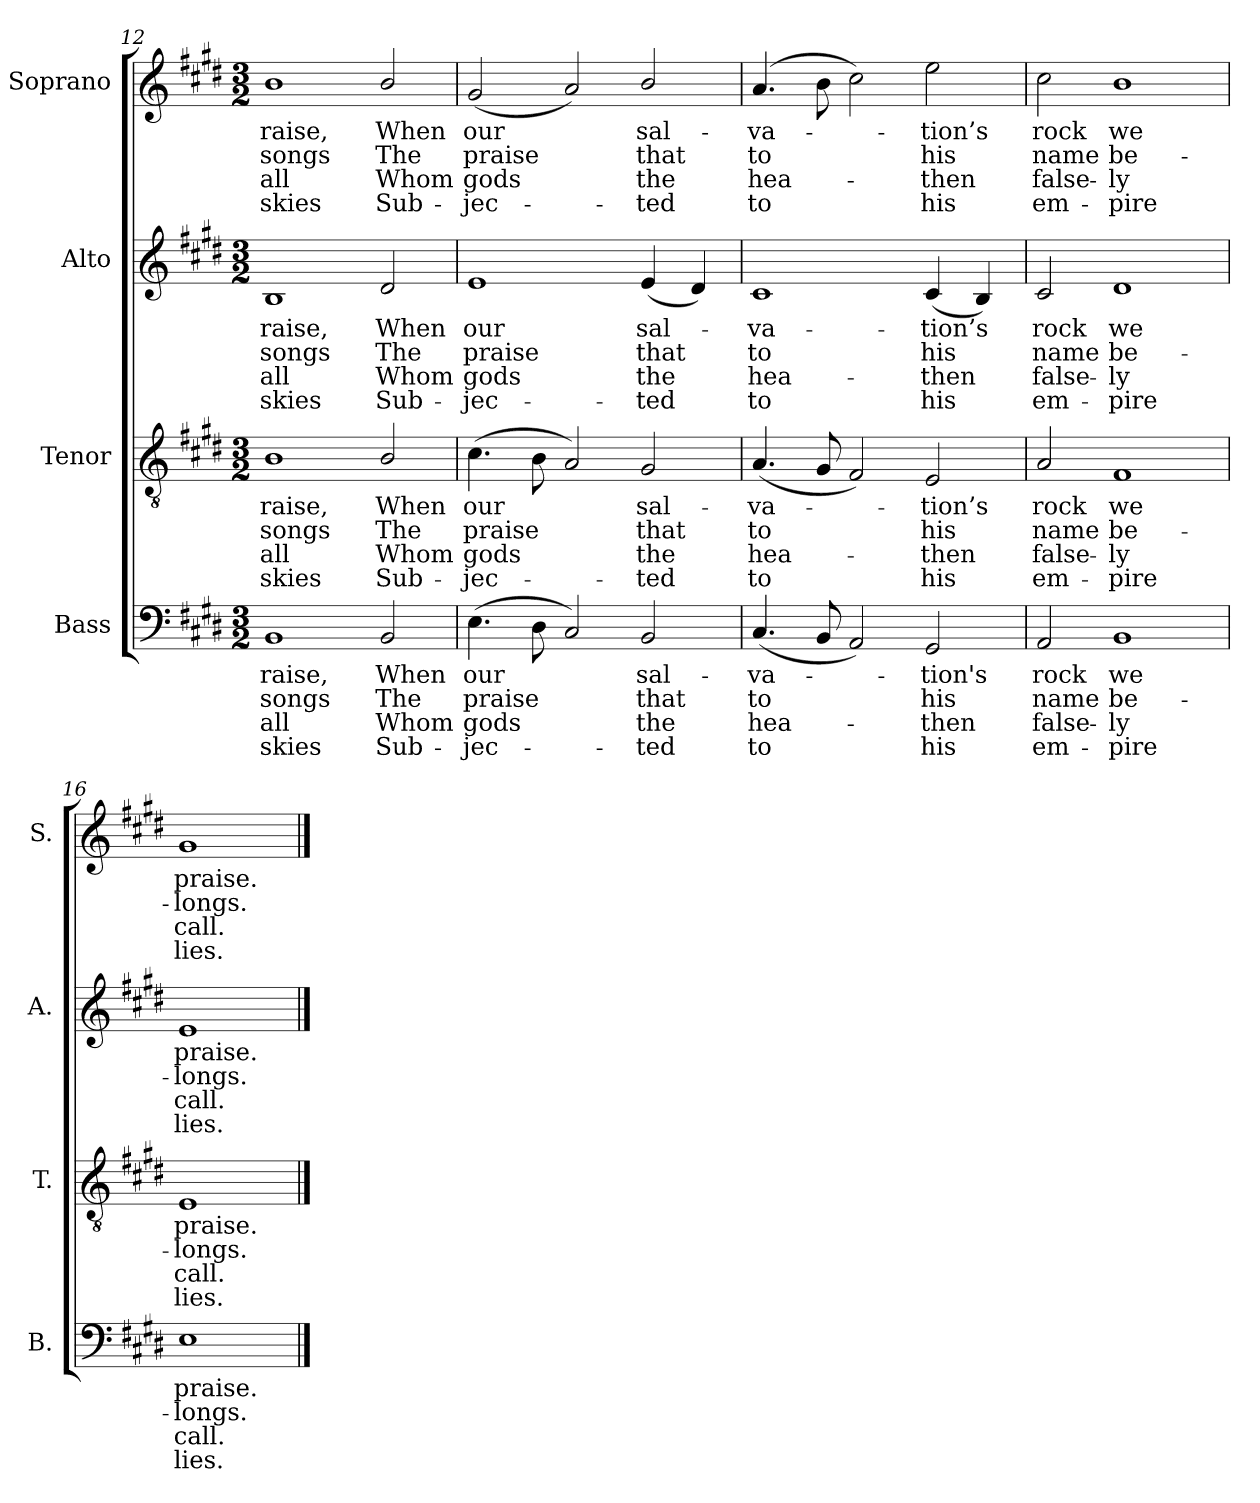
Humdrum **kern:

**kern	**text	**text	**text	**text	**kern	**text	**text	**text	**text	**kern	**text	**text	**text	**text	**kern	**text	**text	**text	**text
*part4	*part4	*part4	*part4	*part4	*part3	*part3	*part3	*part3	*part3	*part2	*part2	*part2	*part2	*part2	*part1	*part1	*part1	*part1	*part1
*staff4	*staff4	*staff4	*staff4	*staff4	*staff3	*staff3	*staff3	*staff3	*staff3	*staff2	*staff2	*staff2	*staff2	*staff2	*staff1	*staff1	*staff1	*staff1	*staff1
*I"Bass	*	*	*	*	*I"Tenor	*	*	*	*	*I"Alto	*	*	*	*	*I"Soprano	*	*	*	*
*I'B.	*	*	*	*	*I'T.	*	*	*	*	*I'A.	*	*	*	*	*I'S.	*	*	*	*
*clefF4	*	*	*	*	*clefGv2	*	*	*	*	*clefG2	*	*	*	*	*clefG2	*	*	*	*
*	*	*	*	*	*ITrd7c12	*	*	*	*	*	*	*	*	*	*	*	*	*	*
*k[f#c#g#d#]	*	*	*	*	*k[f#c#g#d#]	*	*	*	*	*k[f#c#g#d#]	*	*	*	*	*k[f#c#g#d#]	*	*	*	*
*E:	*	*	*	*	*E:	*	*	*	*	*E:	*	*	*	*	*E:	*	*	*	*
*M3/2	*	*	*	*	*M3/2	*	*	*	*	*M3/2	*	*	*	*	*M3/2	*	*	*	*
=12	=12	=12	=12	=12	=12	=12	=12	=12	=12	=12	=12	=12	=12	=12	=12	=12	=12	=12	=12
!	!LO:LY:b:color=#000000	!LO:LY:b:color=#000000	!LO:LY:b:color=#000000	!LO:LY:b:color=#000000	!	!	!	!	!	!	!	!	!	!	!	!	!	!	!
!	!	!	!	!	!	!LO:LY:b:color=#000000	!LO:LY:b:color=#000000	!LO:LY:b:color=#000000	!LO:LY:b:color=#000000	!	!	!	!	!	!	!	!	!	!
!	!	!	!	!	!	!	!	!	!	!	!LO:LY:b:color=#000000	!LO:LY:b:color=#000000	!LO:LY:b:color=#000000	!LO:LY:b:color=#000000	!	!	!	!	!
!	!	!	!	!	!	!	!	!	!	!	!	!	!	!	!	!LO:LY:b:color=#000000	!LO:LY:b:color=#000000	!LO:LY:b:color=#000000	!LO:LY:b:color=#000000
1BBi	raise,	songs	all	skies	1BBi	raise,	songs	all	skies	1Bi	raise,	songs	all	skies	1bi	raise,	songs	all	skies
!	!LO:LY:b:color=#000000	!LO:LY:b:color=#000000	!LO:LY:b:color=#000000	!LO:LY:b:color=#000000	!	!	!	!	!	!	!	!	!	!	!	!	!	!	!
!	!	!	!	!	!	!LO:LY:b:color=#000000	!LO:LY:b:color=#000000	!LO:LY:b:color=#000000	!LO:LY:b:color=#000000	!	!	!	!	!	!	!	!	!	!
!	!	!	!	!	!	!	!	!	!	!	!LO:LY:b:color=#000000	!LO:LY:b:color=#000000	!LO:LY:b:color=#000000	!LO:LY:b:color=#000000	!	!	!	!	!
!	!	!	!	!	!	!	!	!	!	!	!	!	!	!	!	!LO:LY:b:color=#000000	!LO:LY:b:color=#000000	!LO:LY:b:color=#000000	!LO:LY:b:color=#000000
2BBi/	When	The	Whom	Sub-	2BBi/	When	The	Whom	Sub-	2d#i/	When	The	Whom	Sub-	2bi/	When	The	Whom	Sub-
=13	=13	=13	=13	=13	=13	=13	=13	=13	=13	=13	=13	=13	=13	=13	=13	=13	=13	=13	=13
!	!LO:LY:b:color=#000000	!LO:LY:b:color=#000000	!LO:LY:b:color=#000000	!LO:LY:b:color=#000000	!	!	!	!	!	!	!	!	!	!	!	!	!	!	!
!	!	!	!	!	!	!LO:LY:b:color=#000000	!LO:LY:b:color=#000000	!LO:LY:b:color=#000000	!LO:LY:b:color=#000000	!	!	!	!	!	!	!	!	!	!
!	!	!	!	!	!	!	!	!	!	!	!LO:LY:b:color=#000000	!LO:LY:b:color=#000000	!LO:LY:b:color=#000000	!LO:LY:b:color=#000000	!	!	!	!	!
!	!	!	!	!	!	!	!	!	!	!	!	!	!	!	!	!LO:LY:b:color=#000000	!LO:LY:b:color=#000000	!LO:LY:b:color=#000000	!LO:LY:b:color=#000000
(4.Ei\	our	praise	-gods	jec-	(4.C#i\	our	praise	-gods	jec-	1ei	our	praise	-gods	jec-	(2g#i/	our	praise	-gods	jec-
8D#i\	.	.	.	.	8BBi\	.	.	.	.	.	.	.	.	.	.	.	.	.	.
2C#i/)	.	.	.	.	2AAi/)	.	.	.	.	.	.	.	.	.	2ai/)	.	.	.	.
!	!LO:LY:b:color=#000000	!LO:LY:b:color=#000000	!LO:LY:b:color=#000000	!LO:LY:b:color=#000000	!	!	!	!	!	!	!	!	!	!	!	!	!	!	!
!	!	!	!	!	!	!LO:LY:b:color=#000000	!LO:LY:b:color=#000000	!LO:LY:b:color=#000000	!LO:LY:b:color=#000000	!	!	!	!	!	!	!	!	!	!
!	!	!	!	!	!	!	!	!	!	!	!LO:LY:b:color=#000000	!LO:LY:b:color=#000000	!LO:LY:b:color=#000000	!LO:LY:b:color=#000000	!	!	!	!	!
!	!	!	!	!	!	!	!	!	!	!	!	!	!	!	!	!LO:LY:b:color=#000000	!LO:LY:b:color=#000000	!LO:LY:b:color=#000000	!LO:LY:b:color=#000000
2BBi/	sal-	that	-the	ted	2GG#i/	sal-	that	-the	ted	(4ei/	sal-	that	-the	ted	2bi/	sal-	that	-the	ted
.	.	.	.	.	.	.	.	.	.	4d#i/)	.	.	.	.	.	.	.	.	.
=14	=14	=14	=14	=14	=14	=14	=14	=14	=14	=14	=14	=14	=14	=14	=14	=14	=14	=14	=14
!	!LO:LY:b:color=#000000	!LO:LY:b:color=#000000	!LO:LY:b:color=#000000	!LO:LY:b:color=#000000	!	!	!	!	!	!	!	!	!	!	!	!	!	!	!
!	!	!	!	!	!	!LO:LY:b:color=#000000	!LO:LY:b:color=#000000	!LO:LY:b:color=#000000	!LO:LY:b:color=#000000	!	!	!	!	!	!	!	!	!	!
!	!	!	!	!	!	!	!	!	!	!	!LO:LY:b:color=#000000	!LO:LY:b:color=#000000	!LO:LY:b:color=#000000	!LO:LY:b:color=#000000	!	!	!	!	!
!	!	!	!	!	!	!	!	!	!	!	!	!	!	!	!	!LO:LY:b:color=#000000	!LO:LY:b:color=#000000	!LO:LY:b:color=#000000	!LO:LY:b:color=#000000
(4.C#i/	-va-	to	hea-	-to	(4.AAi/	-va-	to	hea-	-to	1c#i	-va-	to	hea-	-to	(4.ai/	-va-	to	hea-	-to
8BBi/	.	.	.	.	8GG#i/	.	.	.	.	.	.	.	.	.	8bi\	.	.	.	.
2AAi/)	.	.	.	.	2FF#i/)	.	.	.	.	.	.	.	.	.	2cc#i\)	.	.	.	.
!	!LO:LY:b:color=#000000	!LO:LY:b:color=#000000	!LO:LY:b:color=#000000	!LO:LY:b:color=#000000	!	!	!	!	!	!	!	!	!	!	!	!	!	!	!
!	!	!	!	!	!	!LO:LY:b:color=#000000	!LO:LY:b:color=#000000	!LO:LY:b:color=#000000	!LO:LY:b:color=#000000	!	!	!	!	!	!	!	!	!	!
!	!	!	!	!	!	!	!	!	!	!	!LO:LY:b:color=#000000	!LO:LY:b:color=#000000	!LO:LY:b:color=#000000	!LO:LY:b:color=#000000	!	!	!	!	!
!	!	!	!	!	!	!	!	!	!	!	!	!	!	!	!	!LO:LY:b:color=#000000	!LO:LY:b:color=#000000	!LO:LY:b:color=#000000	!LO:LY:b:color=#000000
2GG#i/	-tion's	his	then	his	2EEi/	-tion’s	his	then	his	(4c#i/	-tion’s	his	then	his	2eei\	-tion’s	his	then	his
.	.	.	.	.	.	.	.	.	.	4Bi/)	.	.	.	.	.	.	.	.	.
=15	=15	=15	=15	=15	=15	=15	=15	=15	=15	=15	=15	=15	=15	=15	=15	=15	=15	=15	=15
!	!LO:LY:b:color=#000000	!LO:LY:b:color=#000000	!LO:LY:b:color=#000000	!LO:LY:b:color=#000000	!	!	!	!	!	!	!	!	!	!	!	!	!	!	!
!	!	!	!	!	!	!LO:LY:b:color=#000000	!LO:LY:b:color=#000000	!LO:LY:b:color=#000000	!LO:LY:b:color=#000000	!	!	!	!	!	!	!	!	!	!
!	!	!	!	!	!	!	!	!	!	!	!LO:LY:b:color=#000000	!LO:LY:b:color=#000000	!LO:LY:b:color=#000000	!LO:LY:b:color=#000000	!	!	!	!	!
!	!	!	!	!	!	!	!	!	!	!	!	!	!	!	!	!LO:LY:b:color=#000000	!LO:LY:b:color=#000000	!LO:LY:b:color=#000000	!LO:LY:b:color=#000000
2AAi/	rock	name	false-	-em-	2AAi/	rock	name	false-	-em-	2c#i/	rock	name	false-	-em-	2cc#i\	rock	name	false-	-em-
!	!LO:LY:b:color=#000000	!LO:LY:b:color=#000000	!LO:LY:b:color=#000000	!LO:LY:b:color=#000000	!	!	!	!	!	!	!	!	!	!	!	!	!	!	!
!	!	!	!	!	!	!LO:LY:b:color=#000000	!LO:LY:b:color=#000000	!LO:LY:b:color=#000000	!LO:LY:b:color=#000000	!	!	!	!	!	!	!	!	!	!
!	!	!	!	!	!	!	!	!	!	!	!LO:LY:b:color=#000000	!LO:LY:b:color=#000000	!LO:LY:b:color=#000000	!LO:LY:b:color=#000000	!	!	!	!	!
!	!	!	!	!	!	!	!	!	!	!	!	!	!	!	!	!LO:LY:b:color=#000000	!LO:LY:b:color=#000000	!LO:LY:b:color=#000000	!LO:LY:b:color=#000000
1BBi	we	be-	-ly	pire	1FF#i	we	be-	-ly	pire	1d#i	we	be-	-ly	pire	1bi	we	be-	-ly	pire
=16	=16	=16	=16	=16	=16	=16	=16	=16	=16	=16	=16	=16	=16	=16	=16	=16	=16	=16	=16
!	!LO:LY:b:color=#000000	!LO:LY:b:color=#000000	!LO:LY:b:color=#000000	!LO:LY:b:color=#000000	!	!	!	!	!	!	!	!	!	!	!	!	!	!	!
!	!	!	!	!	!	!LO:LY:b:color=#000000	!LO:LY:b:color=#000000	!LO:LY:b:color=#000000	!LO:LY:b:color=#000000	!	!	!	!	!	!	!	!	!	!
!	!	!	!	!	!	!	!	!	!	!	!LO:LY:b:color=#000000	!LO:LY:b:color=#000000	!LO:LY:b:color=#000000	!LO:LY:b:color=#000000	!	!	!	!	!
!	!	!	!	!	!	!	!	!	!	!	!	!	!	!	!	!LO:LY:b:color=#000000	!LO:LY:b:color=#000000	!LO:LY:b:color=#000000	!LO:LY:b:color=#000000
1Ei	praise.	-longs.	call.	lies.	1EEi	praise.	-longs.	call.	lies.	1ei	praise.	-longs.	call.	lies.	1g#i	praise.	-longs.	call.	lies.
==	==	==	==	==	==	==	==	==	==	==	==	==	==	==	==	==	==	==	==
*-	*-	*-	*-	*-	*-	*-	*-	*-	*-	*-	*-	*-	*-	*-	*-	*-	*-	*-	*-
